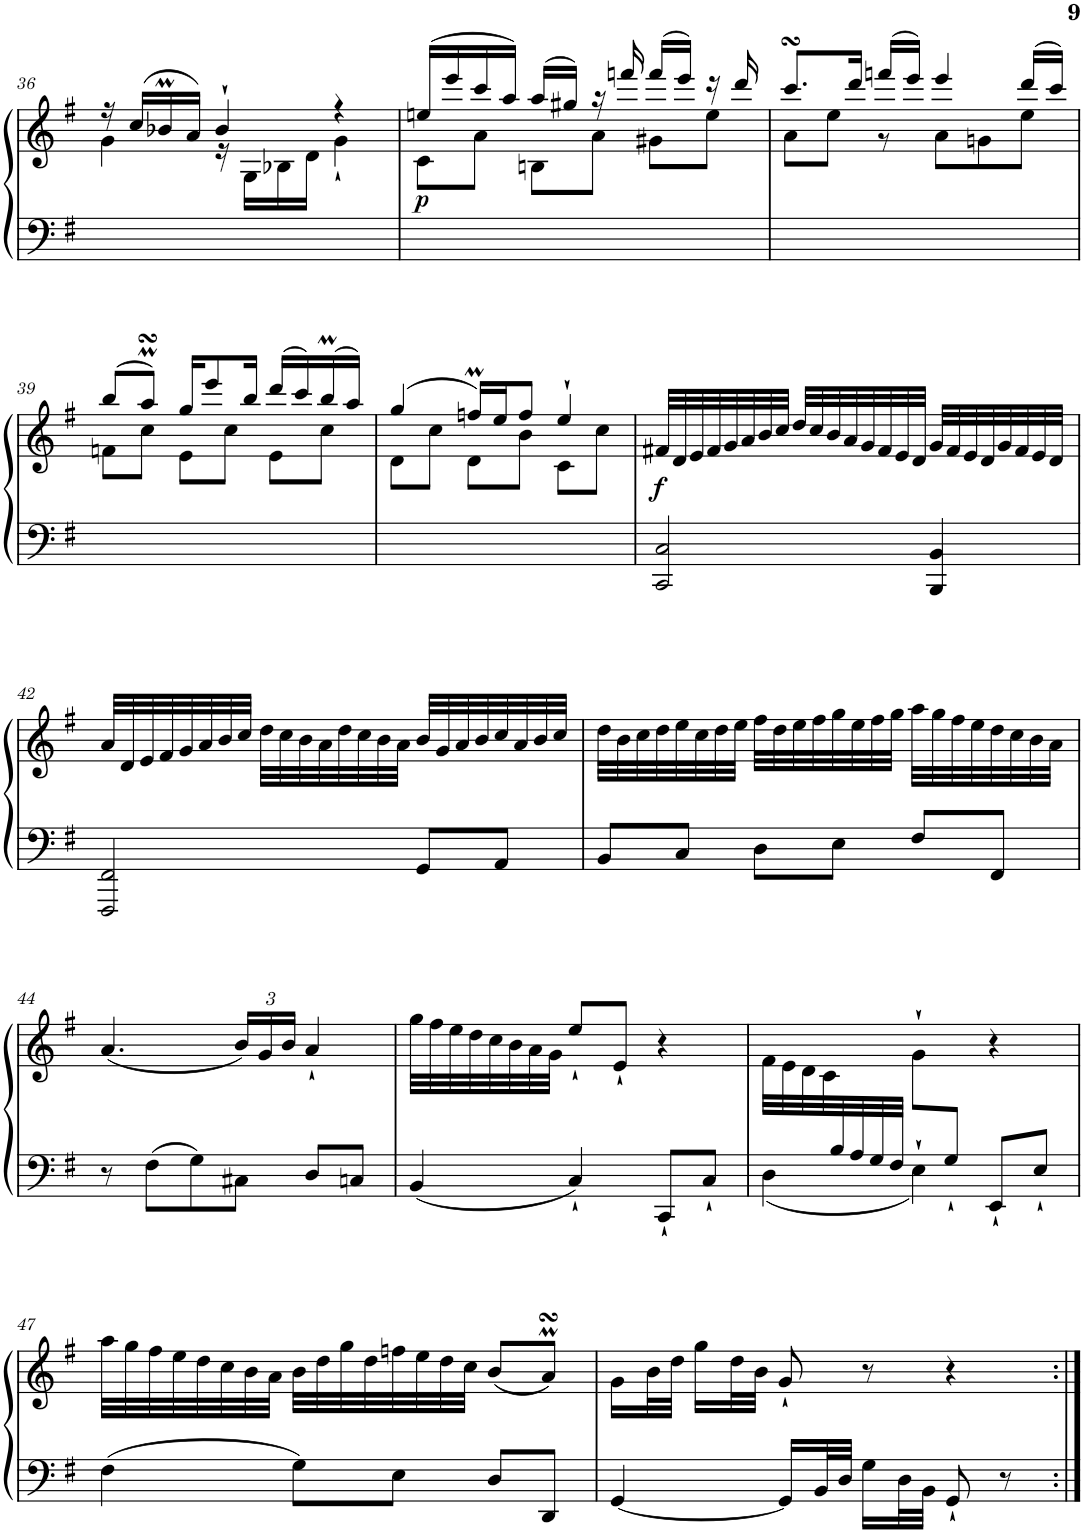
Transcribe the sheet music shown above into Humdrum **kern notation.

**kern	**kern	**dynam
*part1	*part1	*part1
*staff2	*staff1	*staff1/2
*I"Фортепиано	*	*
!!LO:PB:g=z
*clefF4	*clefG2	*
*k[f#]	*k[f#]	*
*G:	*G:	*
*M3/4	*M3/4	*
=36	=36	=36
*	*^	*
2.ryy	16r	4g\	.
.	(>16cc/LL	.	.
.	16b-XM/	.	.
.	16a/JJ)	.	.
.	4b-`/	16r	.
.	.	16G\LL	.
.	.	16B-X\	.
.	.	16d\JJ	.
.	4r	4g`\	.
=37	=37	=37	=37
!	!	!	!LO:DY:b
2.ryy	(>16een/LL	8c\L	p
.	16eee/	.	.
.	16ccc/	8a\J	.
.	16aa/JJ)	.	.
.	(>16aa/LL	8Bn\L	.
.	16gg#X/JJ)	.	.
.	16r	8a\J	.
.	16fffn/	.	.
.	(>16fff/LL	8g#X\L	.
.	16eee/JJ)	.	.
.	16r	8ee\J	.
.	16ddd/	.	.
=38	=38	=38	=38
2.ryy	8.cccsSSs/L	8a\L	.
.	.	8ee\J	.
.	16ddd/Jk	.	.
.	(>16fffn/LL	8r	.
.	16eee/JJ)	.	.
.	4eee/	8a\L	.
.	.	8gn\	.
.	(>16ddd/LL	8ee\J	.
.	16ccc/JJ)	.	.
!!LO:LB:g=z	!!
=39	=39	=39	=39
2.ryy	(>8bb/L	8fn\L	.
.	8aaMsSSS/J)	8cc\J	.
.	16gg/KL	8e\L	.
.	8eee/	.	.
.	.	8cc\J	.
.	16bb/Jk	.	.
.	(>16ddd/LL	8e\L	.
.	16ccc/)	.	.
.	(>16bbm/	8cc\J	.
.	16aa/JJ)	.	.
=40	=40	=40	=40
2.ryy	(>4gg/	8d\L	.
.	.	8cc\J	.
.	16ffnM/LL)	8d\L	.
.	16ee/J	.	.
.	8ff/J	8b\J	.
.	4ee`/	8c\L	.
.	.	8cc\J	.
=41	=41	=41	=41
!	!	!	!LO:DY:b
*	*v	*v	*
2CC/ 2C/	32f#X/LLL	f
.	32d/	.
.	32e/	.
.	32f#/	.
.	32g/	.
.	32a/	.
.	32b/	.
.	32cc/JJJ	.
.	32dd/LLL	.
.	32cc/	.
.	32b/	.
.	32a/	.
.	32g/	.
.	32f#/	.
.	32e/	.
.	32d/JJJ	.
4BBB/ 4BB/	32g/LLL	.
.	32f#/	.
.	32e/	.
.	32d/	.
.	32g/	.
.	32f#/	.
.	32e/	.
.	32d/JJJ	.
!!LO:LB:g=z
=42	=42	=42
2FFF#/ 2FF#/	32a/LLL	.
.	32d/	.
.	32e/	.
.	32f#/	.
.	32g/	.
.	32a/	.
.	32b/	.
.	32cc/JJJ	.
.	32dd\LLL	.
.	32cc\	.
.	32b\	.
.	32a\	.
.	32dd\	.
.	32cc\	.
.	32b\	.
.	32a\JJJ	.
8GG/L	32b/LLL	.
.	32g/	.
.	32a/	.
.	32b/	.
8AA/J	32cc/	.
.	32a/	.
.	32b/	.
.	32cc/JJJ	.
=43	=43	=43
8BB/L	32dd\LLL	.
.	32b\	.
.	32cc\	.
.	32dd\	.
8C/J	32ee\	.
.	32cc\	.
.	32dd\	.
.	32ee\JJJ	.
8D\L	32ff#\LLL	.
.	32dd\	.
.	32ee\	.
.	32ff#\	.
8E\J	32gg\	.
.	32ee\	.
.	32ff#\	.
.	32gg\JJJ	.
8F#/L	32aa\LLL	.
.	32gg\	.
.	32ff#\	.
.	32ee\	.
8FF#/J	32dd\	.
.	32cc\	.
.	32b\	.
.	32a\JJJ	.
!!LO:LB:g=z
=44	=44	=44
8r	(<4.a/	.
8F#\L	.	.
8G\	.	.
*	*Xbrackettup	*
8C#X\J	24b/LL)	.
.	24g/	.
.	24b/JJ	.
8D/L	4a`/	.
8Cn/J	.	.
=45	=45	=45
4BB/	32gg\LLL	.
.	32ff#\	.
.	32ee\	.
.	32dd\	.
.	32cc\	.
.	32b\	.
.	32a\	.
.	32g\JJJ	.
4C`/	8ee`/L	.
.	8e`/J	.
8CC`/L	4r	.
8C`/J	.	.
=46	=46	=46
*^	*	*
8ryy	4D\	32f#\LLL	.
.	.	32e\	.
.	.	32d\	.
.	.	32c\	.
32B/	.	8ryy	.
32A/	.	.	.
32G/	.	.	.
32F#/JJJ	.	.	.
8ryy	4E`\	8g`\L	.
8G`/J	.	8ryy	.
4ryy	8EE`/L	4r	.
.	8E`/J	.	.
*v	*v	*	*
!!LO:LB:g=z
=47	=47	=47
4F#\	32aa\LLL	.
.	32gg\	.
.	32ff#\	.
.	32ee\	.
.	32dd\	.
.	32cc\	.
.	32b\	.
.	32a\JJJ	.
8G\L	32b\LLL	.
.	32dd\	.
.	32gg\	.
.	32dd\	.
8E\J	32ffn\	.
.	32ee\	.
.	32dd\	.
.	32cc\JJJ	.
8D/L	(<8b/L	.
8DD/J	8aMsSSS/J)	.
=48	=48	=48
[4GG/	16g\LL	.
.	32b\L	.
.	32dd\JJJ	.
.	16gg\LL	.
.	32dd\L	.
.	32b\JJJ	.
16GG/LL]	8g`/	.
32BB/L	.	.
32D/JJJ	.	.
16G\LL	8r	.
32D\L	.	.
32BB\JJJ	.	.
8GG`/	4r	.
8r	.	.
=:|!	=:|!	=:|!
*-	*-	*-
